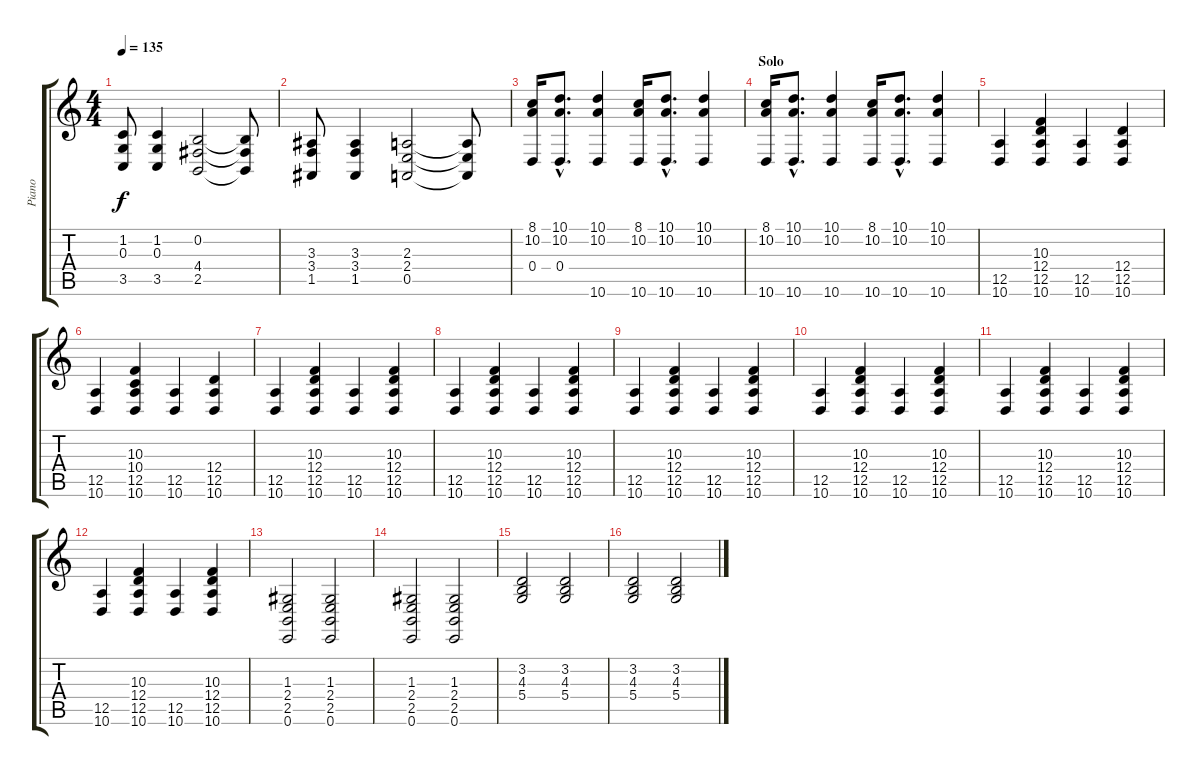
\track ("Piano" "Piano") {instrument acousticgrandpiano}
\staff {score tabs}
\tuning (E4 B3 G3 D3 A2 E2) {hide}
\ts (4 4)
\tempo 135
\clef g2
\ks c
(1.2 0.3 3.5).8{dy f} (1.2 0.3 3.5).4 (0.2 4.4 2.5).2 (0.2{t} 4.4{t} 2.5{t}).8 |
(3.3 3.4 1.5).8 (3.3 3.4 1.5).4 (2.3 2.4 0.5).2 (2.3{t} 2.4{t} 0.5{t}).8 |
(8.1 10.2 0.4).16 (10.1{hac} 10.2{hac} 0.4{hac}).8{d} (10.1 10.2 10.6).4 (8.1 10.2 10.6).16 (10.1{hac} 10.2{hac} 10.6{hac}).8{d} (10.1 10.2 10.6).4 |
\section ("" "Solo")
(8.1 10.2 10.6).16 (10.1{hac} 10.2{hac} 10.6{hac}).8{d} (10.1 10.2 10.6).4 (8.1 10.2 10.6).16 (10.1{hac} 10.2{hac} 10.6{hac}).8{d} (10.1 10.2 10.6).4 |
(12.5 10.6).4 (10.3 12.4 12.5 10.6).4 (12.5 10.6).4 (12.4 12.5 10.6).4 |
(12.5 10.6).4 (10.3 10.4 12.5 10.6).4 (12.5 10.6).4 (12.4 12.5 10.6).4 |
(12.5 10.6).4 (10.3 12.4 12.5 10.6).4 (12.5 10.6).4 (10.3 12.4 12.5 10.6).4 |
(12.5 10.6).4 (10.3 12.4 12.5 10.6).4 (12.5 10.6).4 (10.3 12.4 12.5 10.6).4 |
(12.5 10.6).4 (10.3 12.4 12.5 10.6).4 (12.5 10.6).4 (10.3 12.4 12.5 10.6).4 |
(12.5 10.6).4 (10.3 12.4 12.5 10.6).4 (12.5 10.6).4 (10.3 12.4 12.5 10.6).4 |
(12.5 10.6).4 (10.3 12.4 12.5 10.6).4 (12.5 10.6).4 (10.3 12.4 12.5 10.6).4 |
(12.5 10.6).4 (10.3 12.4 12.5 10.6).4 (12.5 10.6).4 (10.3 12.4 12.5 10.6).4 |
(1.3 2.4 2.5 0.6).2 (1.3 2.4 2.5 0.6).2 |
(1.3 2.4 2.5 0.6).2 (1.3 2.4 2.5 0.6).2 |
(3.2 4.3 5.4).2 (3.2 4.3 5.4).2 |
(3.2 4.3 5.4).2 (3.2 4.3 5.4).2
